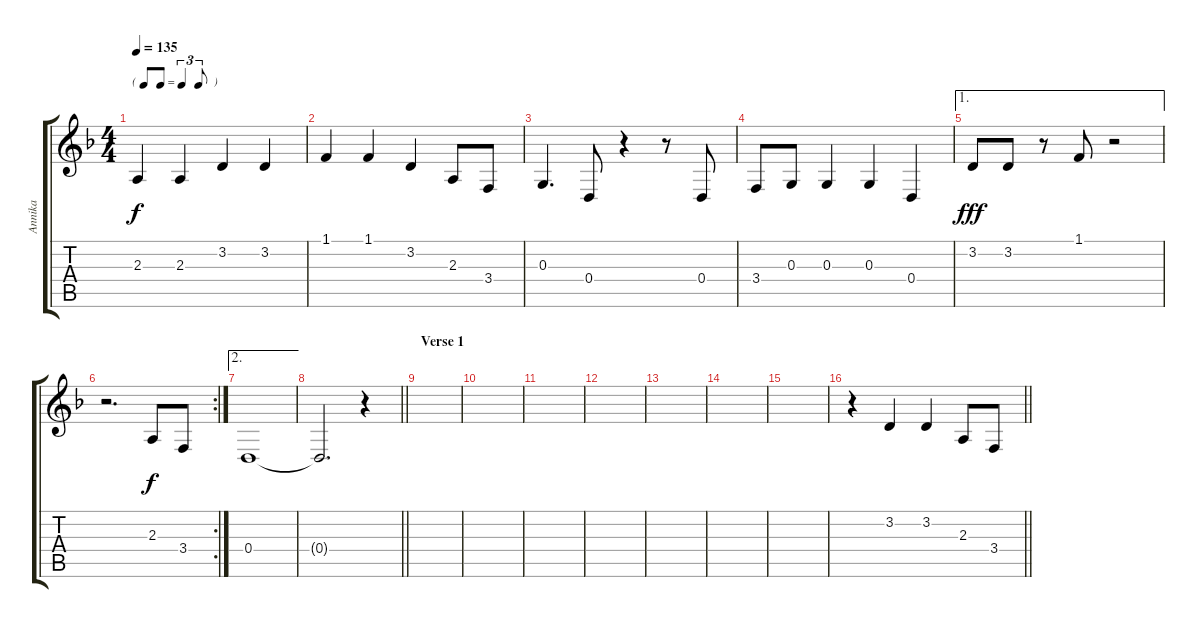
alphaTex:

\track ("Annika" "Annika") {instrument violin}
\staff {score tabs}
\tuning (E4 B3 G3 D3 A2 E2) {hide}
\ts (4 4)
\tf triplet8th
\tempo 135
\clef g2
\ks f
2.3.4{dy f} 2.3.4 3.2.4 3.2.4 |
1.1.4 1.1.4 3.2.4 2.3.8 3.4.8 |
0.3.4{d} 0.4.8 r.4 r.8 0.4.8 |
3.4.8 0.3.8 0.3.4 0.3.4 0.4.4 |
\ae 1
3.2.8{dy fff} 3.2.8 r.8 1.1.8 r.2 |
\rc 2
r.2{d} 2.3.8{dy f} 3.4.8 |
\ae 2
0.4.1 |
\barLineRight lightlight
0.4{t}.2{d} r.4 |
\section ("" "Verse 1")
|
|
|
|
|
|
|
\barLineRight lightlight
r.4 3.2.4 3.2.4 2.3.8 3.4.8
